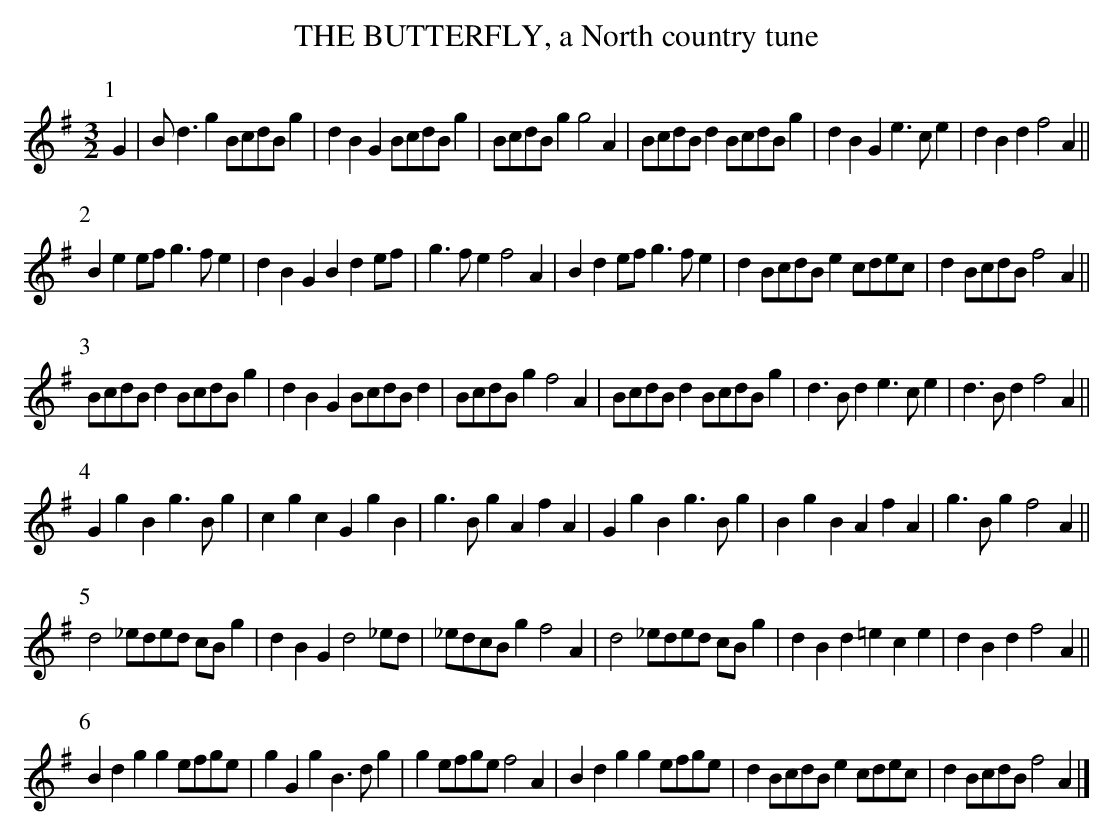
X:1
T:THE BUTTERFLY, a North country tune
M:3/2
L:1/8
K:G
P:1
G2| B d3 g2 BcdB g2 | d2 B2 G2 BcdB g2 | BcdB g2 g4 A2 |\
BcdB d2 BcdB g2 | d2 B2 G2 e3 c e2 | d2 B2 d2 f4 A2 ||
P:2
B2 e2 ef g3 f e2| d2 B2 G2 B2 d2 ef| g3 f e2 f4 A2 |\
B2 d2 ef g3 f e2| d2 BcdB e2 cdec | d2 BcdB f4 A2 ||
P:3
BcdB d2 BcdB g2 | d2 B2 G2 BcdB d2 | BcdB g2 f4 A2 |\
BcdB d2 BcdB g2 | d3 B d2 e3 c e2 | d3 B d2 f4 A2 ||
P:4
G2 g2 B2 g3 B g2 | c2 g2 c2 G2 g2 B2| g3 B g2 A2 f2 A2 |\
G2 g2 B2 g3 B g2 | B2 g2 B2 A2 f2 A2| g3 B g2 f4 A2 ||
P:5
d4 _eded cB g2 | d2 B2 G2 d4 _ed| _edcB g2 f4 A2 |\
d4 _eded cB g2 | d2 B2 d2 =e2 c2 e2|d2 B2 d2 f4 A2 ||
P:6
B2 d2 g2 g2 efge | g2 G2 g2 B3 d g2 | g2 efge f4 A2 |\
B2 d2 g2 g2 efge | d2 BcdB e2 cdec | d2 BcdB f4 A2 |]
